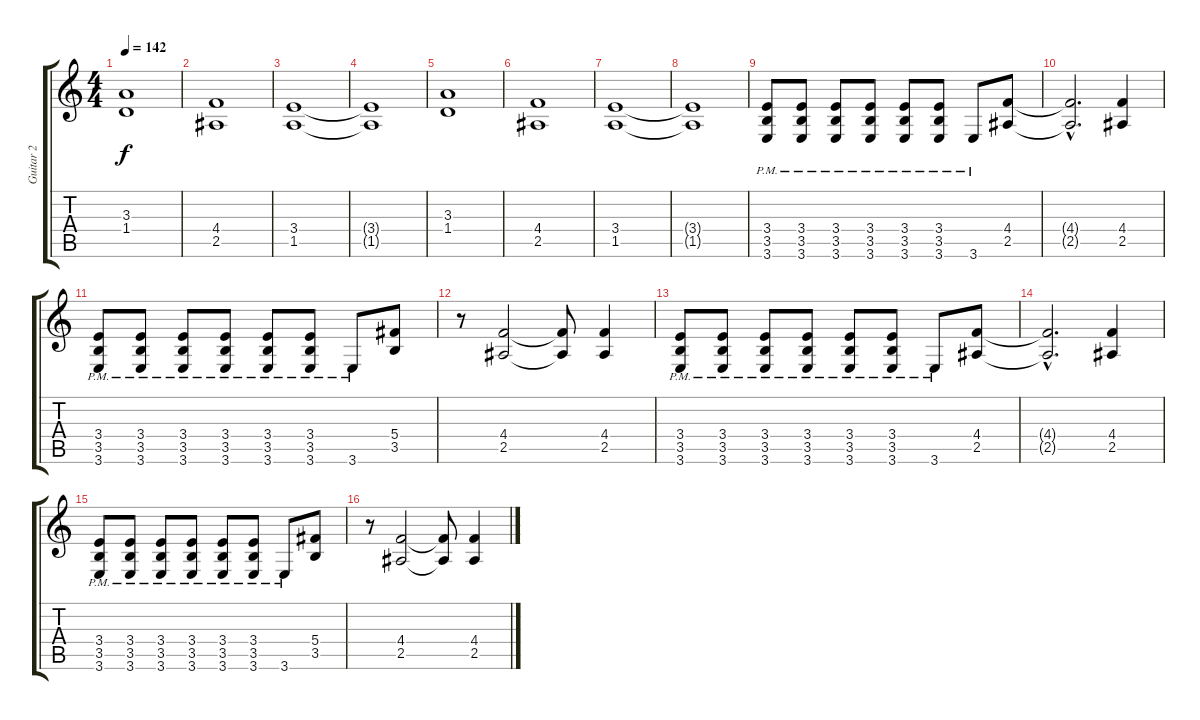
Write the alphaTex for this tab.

\track ("Guitar 2" "Guitar 2") {instrument distortionguitar}
\staff {score tabs}
\tuning (Eb4 Bb3 Gb3 Db3 Ab2 Db2) {hide}
\ts (4 4)
\tempo 142
\clef g2
\ks c
(3.3 1.4).1{dy f} |
(4.4 2.5).1 |
(3.4 1.5).1 |
(3.4{t} 1.5{t}).1 |
(3.3 1.4).1 |
(4.4 2.5).1 |
(3.4 1.5).1 |
(3.4{t} 1.5{t}).1 |
(3.4{pm} 3.5{pm} 3.6{pm}).8 (3.4{pm} 3.5{pm} 3.6{pm}).8 (3.4{pm} 3.5{pm} 3.6{pm}).8 (3.4{pm} 3.5{pm} 3.6{pm}).8 (3.4{pm} 3.5{pm} 3.6{pm}).8 (3.4{pm} 3.5{pm} 3.6{pm}).8 3.6{pm}.8 (4.4 2.5).8 |
(4.4{hac t} 2.5{hac t}).2{d} (4.4 2.5).4 |
(3.4{pm} 3.5{pm} 3.6{pm}).8 (3.4{pm} 3.5{pm} 3.6{pm}).8 (3.4{pm} 3.5{pm} 3.6{pm}).8 (3.4{pm} 3.5{pm} 3.6{pm}).8 (3.4{pm} 3.5{pm} 3.6{pm}).8 (3.4{pm} 3.5{pm} 3.6{pm}).8 3.6{pm}.8 (5.4 3.5).8 |
r.8 (4.4 2.5).2 (4.4{t} 2.5{t}).8 (4.4 2.5).4 |
(3.4{pm} 3.5{pm} 3.6{pm}).8 (3.4{pm} 3.5{pm} 3.6{pm}).8 (3.4{pm} 3.5{pm} 3.6{pm}).8 (3.4{pm} 3.5{pm} 3.6{pm}).8 (3.4{pm} 3.5{pm} 3.6{pm}).8 (3.4{pm} 3.5{pm} 3.6{pm}).8 3.6{pm}.8 (4.4 2.5).8 |
(4.4{hac t} 2.5{hac t}).2{d} (4.4 2.5).4 |
(3.4{pm} 3.5{pm} 3.6{pm}).8 (3.4{pm} 3.5{pm} 3.6{pm}).8 (3.4{pm} 3.5{pm} 3.6{pm}).8 (3.4{pm} 3.5{pm} 3.6{pm}).8 (3.4{pm} 3.5{pm} 3.6{pm}).8 (3.4{pm} 3.5{pm} 3.6{pm}).8 3.6{pm}.8 (5.4 3.5).8 |
r.8 (4.4 2.5).2 (4.4{t} 2.5{t}).8 (4.4 2.5).4
